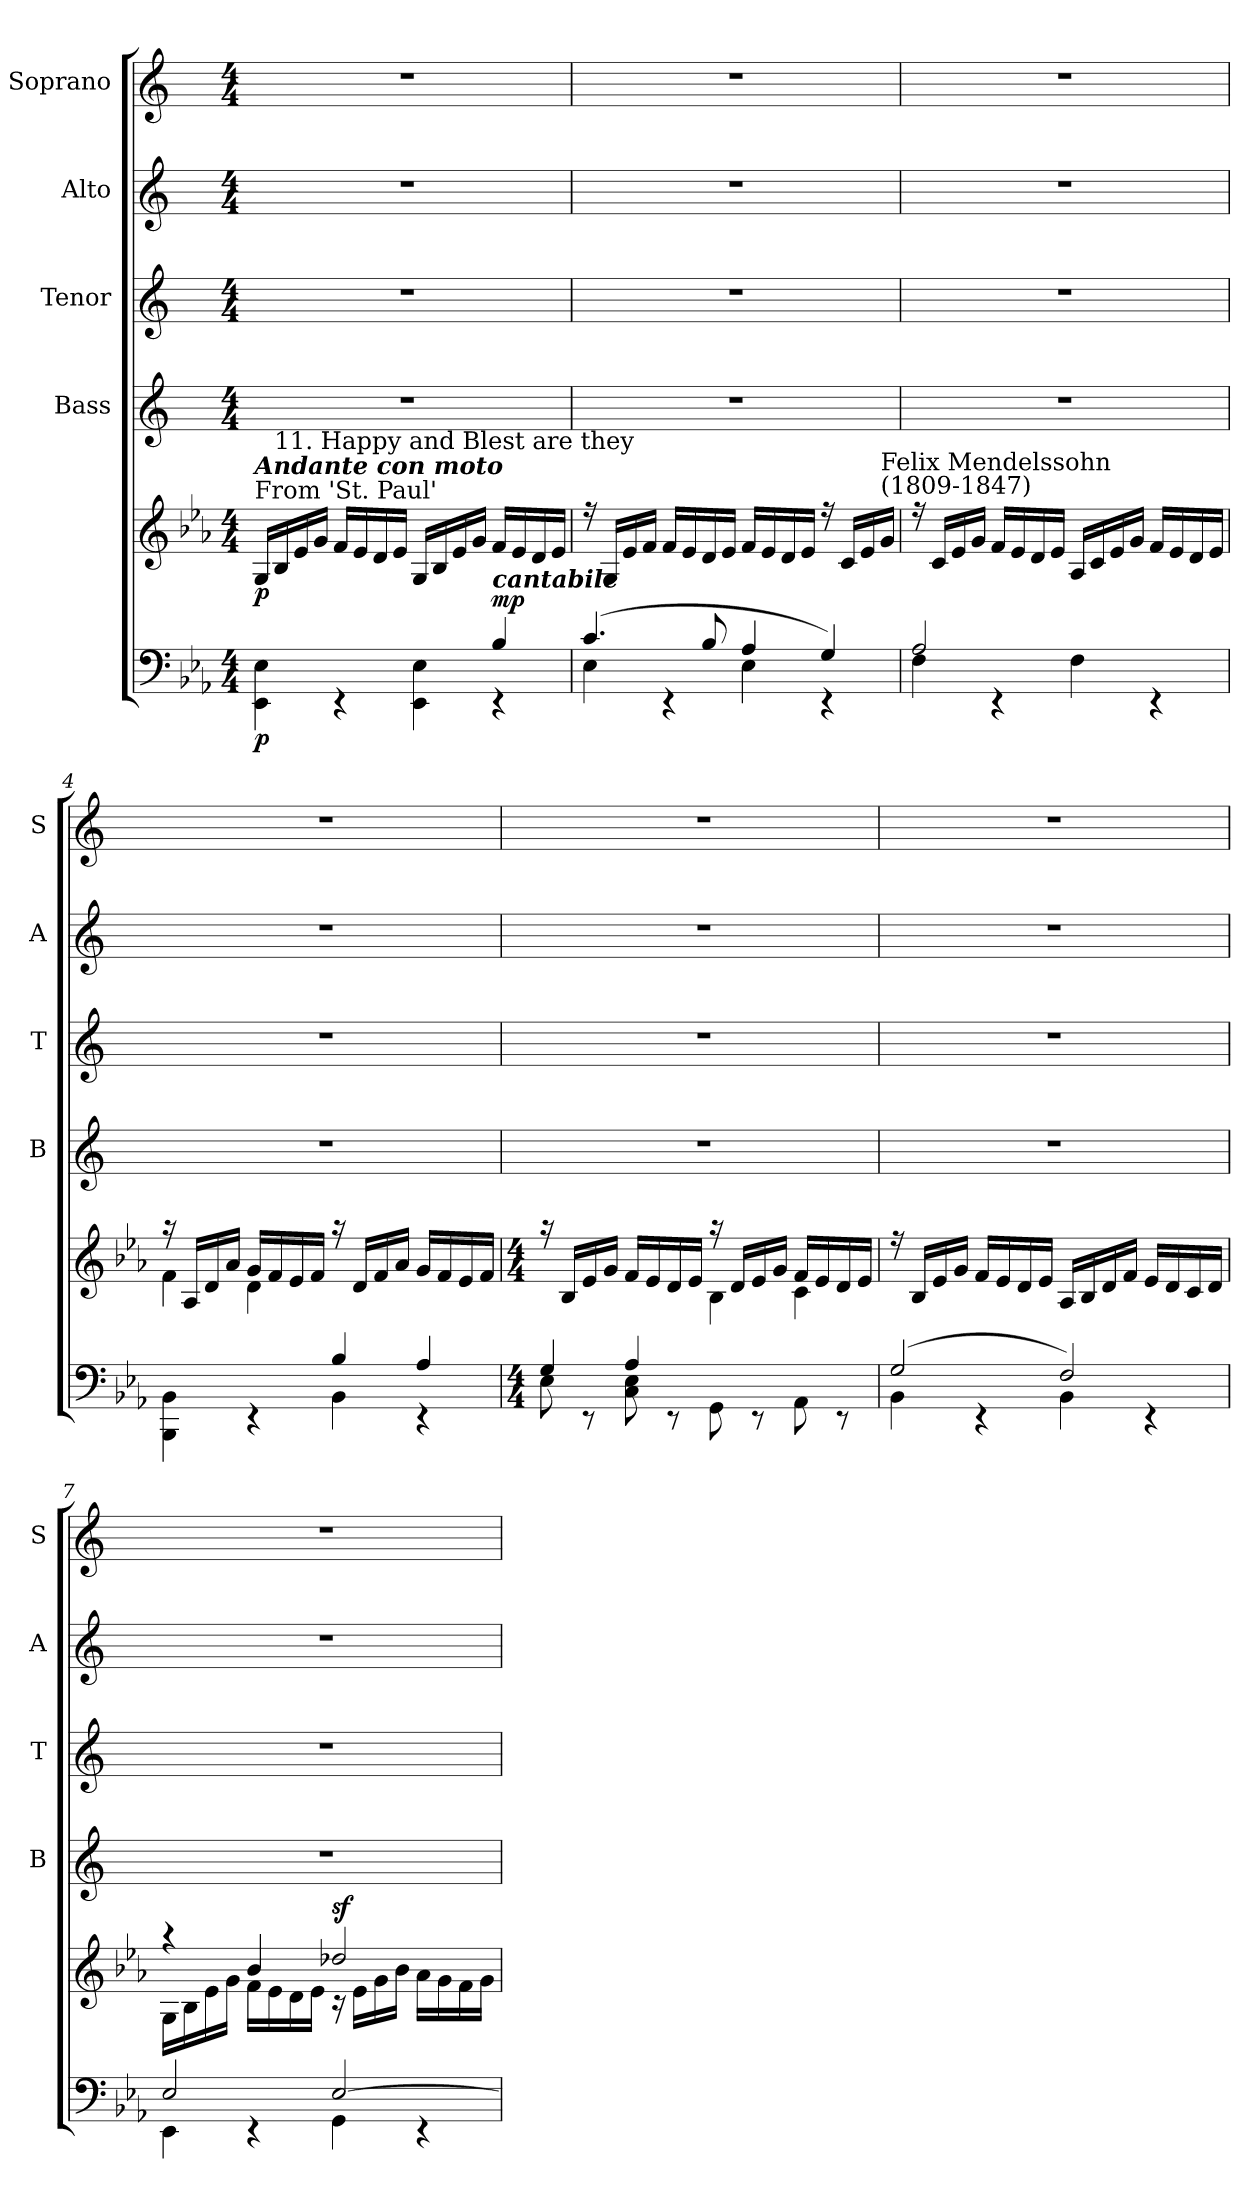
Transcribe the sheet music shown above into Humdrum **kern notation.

**kern	**dynam	**kern	**dynam	**kern	**kern	**kern	**kern
*part6	*part6	*part5	*part5	*part4	*part3	*part2	*part1
*staff6	*staff6	*staff5	*staff5	*staff4	*staff3	*staff2	*staff1
*	*	*	*	*I"Bass	*I"Tenor	*I"Alto	*I"Soprano
*	*	*	*	*I'B	*I'T	*I'A	*I'S
*clefF4	*	*clefG2	*	*clefG2	*clefG2	*clefG2	*clefG2
*k[b-e-a-]	*	*k[b-e-a-]	*	*k[]	*k[]	*k[]	*k[]
*E-:	*	*E-:	*	*C:	*C:	*C:	*C:
*M4/4	*	*M4/4	*	*M4/4	*M4/4	*M4/4	*M4/4
=1	=1	=1	=1	=1	=1	=1	=1
*^	*	*^	*	*	*	*	*
!	!	!	!LO:TX:a:t=From 'St. Paul'	!	!	!	!	!	!
!	!	!	!LO:TX:a:Bi:t=Andante con moto	!	!	!	!	!	!
!	!	!LO:DY:b	!	!	!LO:DY:b	!	!	!	!
2ryy	4EE-\ 4E-\	p	16G/LL	1ryy	p	1r	1r	1r	1r
!	!	!	!LO:TX:a:t=11. Happy and Blest are they	!	!	!	!	!	!
.	.	.	16B-/	.	.	.	.	.	.
.	.	.	16e-/	.	.	.	.	.	.
.	.	.	16g/JJ	.	.	.	.	.	.
.	4rEE	.	16f/LL	.	.	.	.	.	.
.	.	.	16e-/	.	.	.	.	.	.
.	.	.	16d/	.	.	.	.	.	.
.	.	.	16e-/JJ	.	.	.	.	.	.
4ryy	4EE-\ 4E-\	.	16G/LL	.	.	.	.	.	.
.	.	.	16B-/	.	.	.	.	.	.
.	.	.	16e-/	.	.	.	.	.	.
.	.	.	16g/JJ	.	.	.	.	.	.
!LO:TX:a:Bi:t=cantabile	!	!	!	!	!	!	!	!	!
!	!	!LO:DY:a	!	!	!	!	!	!	!
4B-/	4rEE	mp	16f/LL	.	.	.	.	.	.
.	.	.	16e-/	.	.	.	.	.	.
.	.	.	16d/	.	.	.	.	.	.
.	.	.	16e-/JJ	.	.	.	.	.	.
=2	=2	=2	=2	=2	=2	=2	=2	=2	=2
(>4.c/	4E-\	.	16r	1ryy	.	1r	1r	1r	1r
.	.	.	16G/LL	.	.	.	.	.	.
.	.	.	16e-/	.	.	.	.	.	.
.	.	.	16f/JJ	.	.	.	.	.	.
.	4rEE	.	16f/LL	.	.	.	.	.	.
.	.	.	16e-/	.	.	.	.	.	.
8B-/	.	.	16d/	.	.	.	.	.	.
.	.	.	16e-/JJ	.	.	.	.	.	.
4A-/	4E-\	.	16f/LL	.	.	.	.	.	.
.	.	.	16e-/	.	.	.	.	.	.
.	.	.	16d/	.	.	.	.	.	.
.	.	.	16e-/JJ	.	.	.	.	.	.
4G/)	4rEE	.	16r	.	.	.	.	.	.
.	.	.	16c/LL	.	.	.	.	.	.
.	.	.	16e-/	.	.	.	.	.	.
!	!	!	!LO:TX:a:t=Felix Mendelssohn\n(1809-1847)	!	!	!	!	!	!
.	.	.	16g/JJ	.	.	.	.	.	.
=3	=3	=3	=3	=3	=3	=3	=3	=3	=3
2A-/	4F\	.	16r	1ryy	.	1r	1r	1r	1r
.	.	.	16c/LL	.	.	.	.	.	.
.	.	.	16e-/	.	.	.	.	.	.
.	.	.	16g/JJ	.	.	.	.	.	.
.	4rEE	.	16f/LL	.	.	.	.	.	.
.	.	.	16e-/	.	.	.	.	.	.
.	.	.	16d/	.	.	.	.	.	.
.	.	.	16e-/JJ	.	.	.	.	.	.
2ryy	4F\	.	16A-/LL	.	.	.	.	.	.
.	.	.	16c/	.	.	.	.	.	.
.	.	.	16e-/	.	.	.	.	.	.
.	.	.	16g/JJ	.	.	.	.	.	.
.	4rEE	.	16f/LL	.	.	.	.	.	.
.	.	.	16e-/	.	.	.	.	.	.
.	.	.	16d/	.	.	.	.	.	.
.	.	.	16e-/JJ	.	.	.	.	.	.
=4	=4	=4	=4	=4	=4	=4	=4	=4	=4
2ryy	4BBB-\ 4BB-\	.	16raa	4f\	.	1r	1r	1r	1r
.	.	.	16A-/LL	.	.	.	.	.	.
.	.	.	16d/	.	.	.	.	.	.
.	.	.	16a-/JJ	.	.	.	.	.	.
.	4rEE	.	16g/LL	4d\	.	.	.	.	.
.	.	.	16f/	.	.	.	.	.	.
.	.	.	16e-/	.	.	.	.	.	.
.	.	.	16f/JJ	.	.	.	.	.	.
4B-/	4BB-\	.	16raa	2ryy	.	.	.	.	.
.	.	.	16d/LL	.	.	.	.	.	.
.	.	.	16f/	.	.	.	.	.	.
.	.	.	16a-/JJ	.	.	.	.	.	.
4A-/	4rEE	.	16g/LL	.	.	.	.	.	.
.	.	.	16f/	.	.	.	.	.	.
.	.	.	16e-/	.	.	.	.	.	.
.	.	.	16f/JJ	.	.	.	.	.	.
!!LO:LB:g=z
=5	=5	=5	=5	=5	=5	=5	=5	=5	=5
*M4/4	*	*	*M4/4	*	*	*	*	*	*
4G/	8E-\	.	16raa	2ryy	.	1r	1r	1r	1r
.	.	.	16B-/LL	.	.	.	.	.	.
.	8rEE	.	16e-/	.	.	.	.	.	.
.	.	.	16g/JJ	.	.	.	.	.	.
4A-/	8C\ 8E-\	.	16f/LL	.	.	.	.	.	.
.	.	.	16e-/	.	.	.	.	.	.
.	8rEE	.	16d/	.	.	.	.	.	.
.	.	.	16e-/JJ	.	.	.	.	.	.
2ryy	8GG\	.	16raa	4B-\	.	.	.	.	.
.	.	.	16d/LL	.	.	.	.	.	.
.	8rEE	.	16e-/	.	.	.	.	.	.
.	.	.	16g/JJ	.	.	.	.	.	.
.	8AA-\	.	16f/LL	4c\	.	.	.	.	.
.	.	.	16e-/	.	.	.	.	.	.
.	8rEE	.	16d/	.	.	.	.	.	.
.	.	.	16e-/JJ	.	.	.	.	.	.
=6	=6	=6	=6	=6	=6	=6	=6	=6	=6
(>2G/	4BB-\	.	16r	1ryy	.	1r	1r	1r	1r
.	.	.	16B-/LL	.	.	.	.	.	.
.	.	.	16e-/	.	.	.	.	.	.
.	.	.	16g/JJ	.	.	.	.	.	.
.	4rEE	.	16f/LL	.	.	.	.	.	.
.	.	.	16e-/	.	.	.	.	.	.
.	.	.	16d/	.	.	.	.	.	.
.	.	.	16e-/JJ	.	.	.	.	.	.
2F/)	4BB-\	.	16A-/LL	.	.	.	.	.	.
.	.	.	16B-/	.	.	.	.	.	.
.	.	.	16d/	.	.	.	.	.	.
.	.	.	16f/JJ	.	.	.	.	.	.
.	4rEE	.	16e-/LL	.	.	.	.	.	.
.	.	.	16d/	.	.	.	.	.	.
.	.	.	16c/	.	.	.	.	.	.
.	.	.	16d/JJ	.	.	.	.	.	.
=7	=7	=7	=7	=7	=7	=7	=7	=7	=7
2E-/	4EE-\	.	4raa	16G\LL	.	1r	1r	1r	1r
.	.	.	.	16B-\	.	.	.	.	.
.	.	.	.	16e-\	.	.	.	.	.
.	.	.	.	16g\JJ	.	.	.	.	.
.	4rEE	.	4b-/	16f\LL	.	.	.	.	.
.	.	.	.	16e-\	.	.	.	.	.
.	.	.	.	16d\	.	.	.	.	.
.	.	.	.	16e-\JJ	.	.	.	.	.
!	!	!	!	!	!LO:DY:a	!	!	!	!
[>2E-/	4GG\	.	2dd-X/	16rc	sf	.	.	.	.
.	.	.	.	16e-\LL	.	.	.	.	.
.	.	.	.	16g\	.	.	.	.	.
.	.	.	.	16b-\JJ	.	.	.	.	.
.	4rEE	.	.	16a-\LL	.	.	.	.	.
.	.	.	.	16g\	.	.	.	.	.
.	.	.	.	16f\	.	.	.	.	.
.	.	.	.	16g\JJ	.	.	.	.	.
*v	*v	*	*	*	*	*	*	*	*
*	*	*v	*v	*	*	*	*	*
=	=	=	=	=	=	=	=
*-	*-	*-	*-	*-	*-	*-	*-
